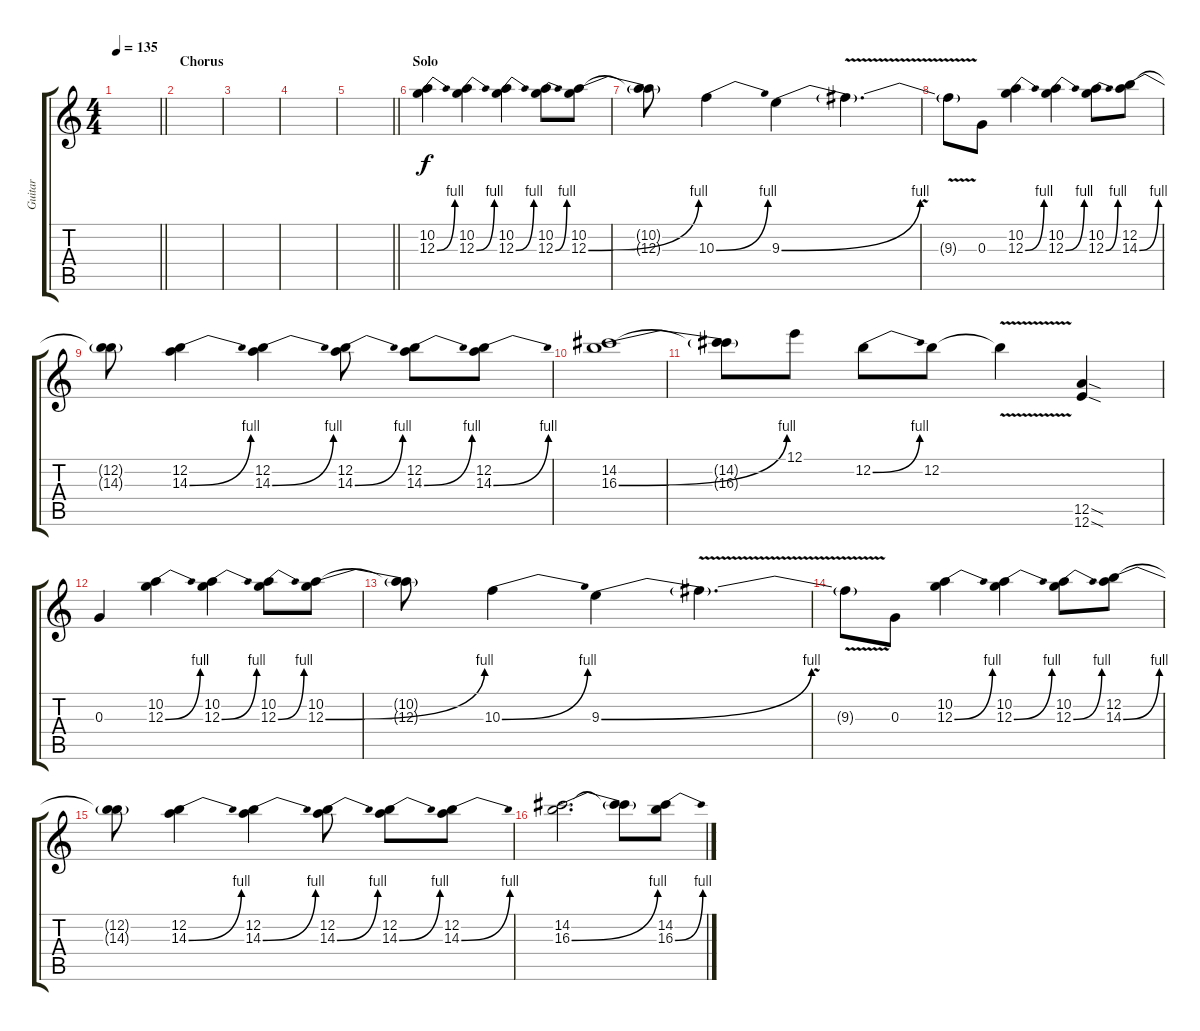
\track ("Guitar" "Guitar") {instrument distortionguitar}
\staff {score tabs}
\tuning (E4 B3 G3 D3 A2 E2) {hide}
\ts (4 4)
\tempo 135
\clef g2
\barLineRight lightlight
\ks c
|
\section ("" "Chorus")
|
|
|
\barLineRight lightlight
|
\section ("" "Solo")
(10.2 12.3{be (bend 0 0 60 4)}).4 (10.2 12.3{be (bend 0 0 60 4)}).4 (10.2 12.3{be (bend 0 0 60 4)}).4 (10.2 12.3{be (bend 0 0 60 4)}).8 (10.2 12.3{be (bend 0 0 60 4)}).8 |
(10.2{t} 12.3{t}).8 10.3{be (bend 0 0 60 4)}.4 9.3{be (bend 0 0 60 4)}.4 9.3{v t}.4{d} |
9.3{t}.8 0.3.8 (10.2 12.3{be (bend 0 0 60 4)}).4 (10.2 12.3{be (bend 0 0 60 4)}).4 (10.2 12.3{be (bend 0 0 60 4)}).8 (12.2 14.3{be (bend 0 0 60 4)}).8 |
(12.2{t} 14.3{t}).8 (12.2 14.3{be (bend 0 0 60 4)}).4 (12.2 14.3{be (bend 0 0 60 4)}).4 (12.2 14.3{be (bend 0 0 60 4)}).8 (12.2 14.3{be (bend 0 0 60 4)}).8 (12.2 14.3{be (bend 0 0 60 4)}).8 |
(14.2 16.3{be (bend 0 0 60 4)}).1 |
(14.2{t} 16.3{t}).8 12.1.8 12.2{be (bend 0 0 60 4)}.8 12.2.8 12.2{v t}.4 (12.5{sod} 12.6{sod}).4 |
0.3.4 (10.2 12.3{be (bend 0 0 60 4)}).4 (10.2 12.3{be (bend 0 0 60 4)}).4 (10.2 12.3{be (bend 0 0 60 4)}).8 (10.2 12.3{be (bend 0 0 60 4)}).8 |
(10.2{t} 12.3{t}).8 10.3{be (bend 0 0 60 4)}.4 9.3{be (bend 0 0 60 4)}.4 9.3{v t}.4{d} |
9.3{t}.8 0.3.8 (10.2 12.3{be (bend 0 0 60 4)}).4 (10.2 12.3{be (bend 0 0 60 4)}).4 (10.2 12.3{be (bend 0 0 60 4)}).8 (12.2 14.3{be (bend 0 0 60 4)}).8 |
(12.2{t} 14.3{t}).8 (12.2 14.3{be (bend 0 0 60 4)}).4 (12.2 14.3{be (bend 0 0 60 4)}).4 (12.2 14.3{be (bend 0 0 60 4)}).8 (12.2 14.3{be (bend 0 0 60 4)}).8 (12.2 14.3{be (bend 0 0 60 4)}).8 |
(14.2 16.3{be (bend 0 0 60 4)}).2{d} (14.2{t} 16.3{t}).8 (14.2 16.3{be (bend 0 0 60 4)}).8
